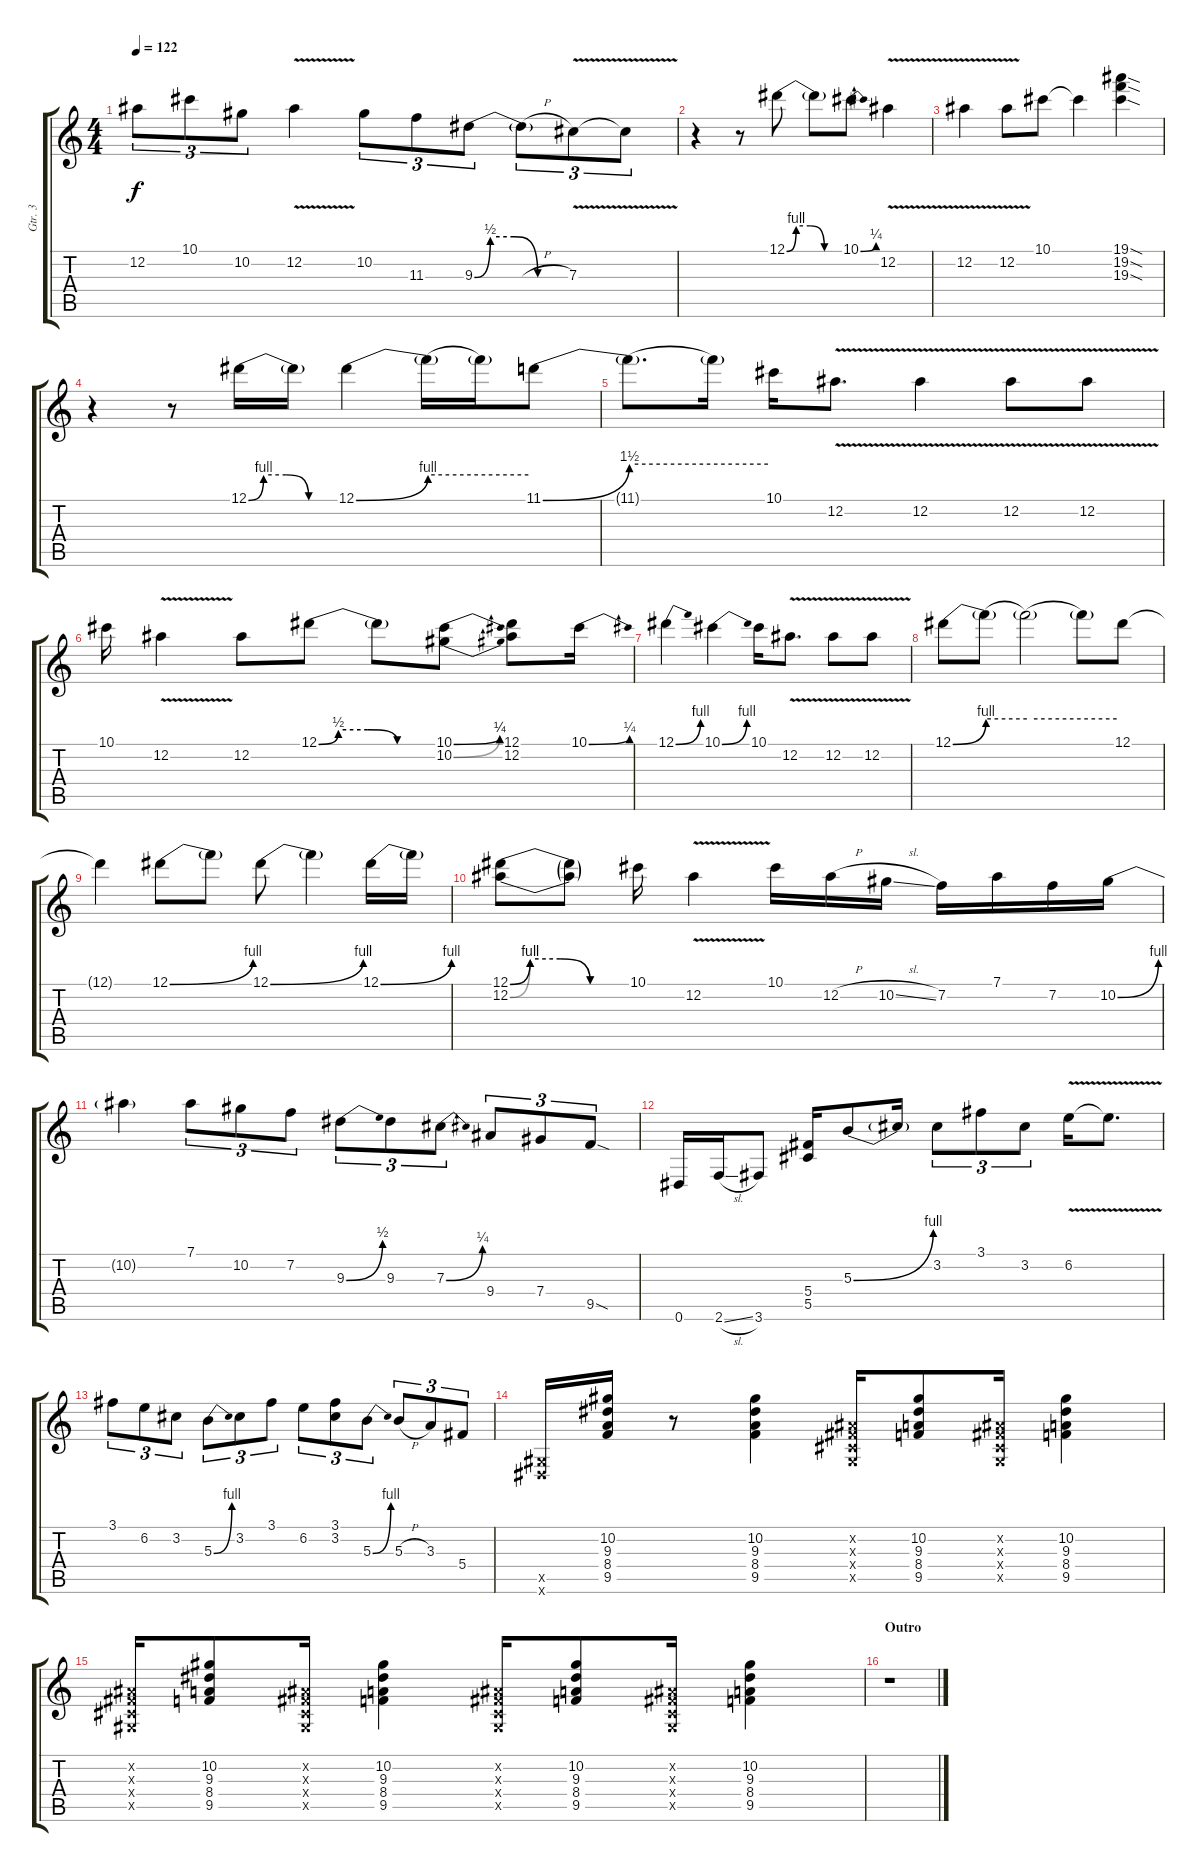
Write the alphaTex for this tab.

\track ("Gtr. 3" "Gtr. 3") {instrument distortionguitar}
\staff {score tabs}
\tuning (Eb4 Bb3 Gb3 Db3 Ab2 Eb2) {hide}
\ts (4 4)
\tempo 122
\clef g2
\ks c
12.2.8{tu (3 2) dy f} 10.1.8{tu (3 2)} 10.2.8{tu (3 2)} 12.2{v}.4 10.2.8{tu (3 2)} 11.3.8{tu (3 2)} 9.3{be (custom 0 0 10 2 25 2 40 0 60 0)}.8{tu (3 2)} 9.3{h t}.8{tu (3 2)} 7.3{v}.8{tu (3 2)} 7.3{v t}.8{tu (3 2)} |
r.4 r.8 12.1{be (custom 0 0 10 4 25 4 40 0 60 0)}.8 12.1{t}.8 10.1{be (bend 0 0 60 1)}.8 12.2{v}.4 |
12.2{v}.4 12.2{v}.8 10.1.8 10.1{t}.4 (19.1{sod} 19.2{sod} 19.3{sod}).4 |
r.4 r.8 12.1{be (custom 0 0 10 4 25 4 40 0 60 0)}.16 12.1{t}.16 12.1{be (bend 0 0 60 4)}.4 12.1{be (hold 0 4 60 4) t}.16 12.1{t}.16 11.1{be (bend 0 0 60 6)}.8 |
11.1{be (hold 0 6 60 6) t}.8{d} 11.1{t}.16 10.1.16 12.2{v}.8{d} 12.2{v}.4 12.2{v}.8 12.2{v}.8 |
10.1.16 12.2{v}.4 12.2.8 12.1{be (custom 0 0 10 2 25 2 40 0 60 0)}.8 12.1{t}.8 (10.1{be (bend 0 0 60 1)} 10.2{be (bend 0 0 60 1)}).8 (12.1 12.2).8 10.1{be (bend 0 0 60 1)}.16 |
12.1{be (bend 0 0 60 4)}.4 10.1{be (bend 0 0 60 4)}.4 10.1.16 12.2{v}.8{d} 12.2{v}.8 12.2{v}.8 |
12.1{be (bend 0 0 60 4)}.8 12.1{be (hold 0 4 60 4) t}.8 12.1{be (hold 0 4 60 4) t}.2 12.1{t}.8 12.1.8 |
12.1{t}.4 12.1{be (bend 0 0 60 4)}.8 12.1{t}.8 12.1{be (bend 0 0 60 4)}.8 12.1{t}.4 12.1{be (bend 0 0 60 4)}.16 12.1{t}.16 |
(12.1{be (custom 0 0 10 4 25 4 40 0 60 0)} 12.2{be (custom 0 0 10 4 25 4 40 0 60 0)}).8 (12.1{t} 12.2{t}).8 10.1.16 12.2{v}.4 10.1.16 12.2{h}.16 10.2{sl}.16 7.2.16 7.1.16 7.2.16 10.2{be (bend 0 0 60 4)}.16 |
10.2{t}.4 7.1.8{tu (3 2)} 10.2.8{tu (3 2)} 7.2.8{tu (3 2)} 9.3{be (bend 0 0 60 2)}.8{tu (3 2)} 9.3.8{tu (3 2)} 7.3{be (bend 0 0 60 1)}.8{tu (3 2)} 9.4.8{tu (3 2)} 7.4.8{tu (3 2)} 9.5{sod}.8{tu (3 2)} |
0.6.16 2.6{sl}.16 3.6.8 (5.4 5.5).16 5.3{be (bend 0 0 60 4)}.8 5.3{t}.16 3.2.8{tu (3 2)} 3.1.8{tu (3 2)} 3.2.8{tu (3 2)} 6.2{v}.16 6.2{v t}.8{d} |
3.1.8{tu (3 2)} 6.2.8{tu (3 2)} 3.2.8{tu (3 2)} 5.3{be (bend 0 0 60 4)}.8{tu (3 2)} 3.2.8{tu (3 2)} 3.1.8{tu (3 2)} 6.2.8{tu (3 2)} (3.1 3.2).8{tu (3 2)} 5.3{be (bend 0 0 60 4)}.8{tu (3 2)} 5.3{h}.8{tu (3 2)} 3.3.8{tu (3 2)} 5.4.8{tu (3 2)} |
(0.5{x} 0.6{x}).16 (10.2 9.3 8.4 9.5).16 r.8 (10.2 9.3 8.4 9.5).4 (0.2{x} 0.3{x} 0.4{x} 0.5{x}).16 (10.2 9.3 8.4 9.5).8 (0.2{x} 0.3{x} 0.4{x} 0.5{x}).16 (10.2 9.3 8.4 9.5).4 |
(0.2{x} 0.3{x} 0.4{x} 0.5{x}).16 (10.2 9.3 8.4 9.5).8 (0.2{x} 0.3{x} 0.4{x} 0.5{x}).16 (10.2 9.3 8.4 9.5).4 (0.2{x} 0.3{x} 0.4{x} 0.5{x}).16 (10.2 9.3 8.4 9.5).8 (0.2{x} 0.3{x} 0.4{x} 0.5{x}).16 (10.2 9.3 8.4 9.5).4 |
\section ("" "Outro")
r.1
